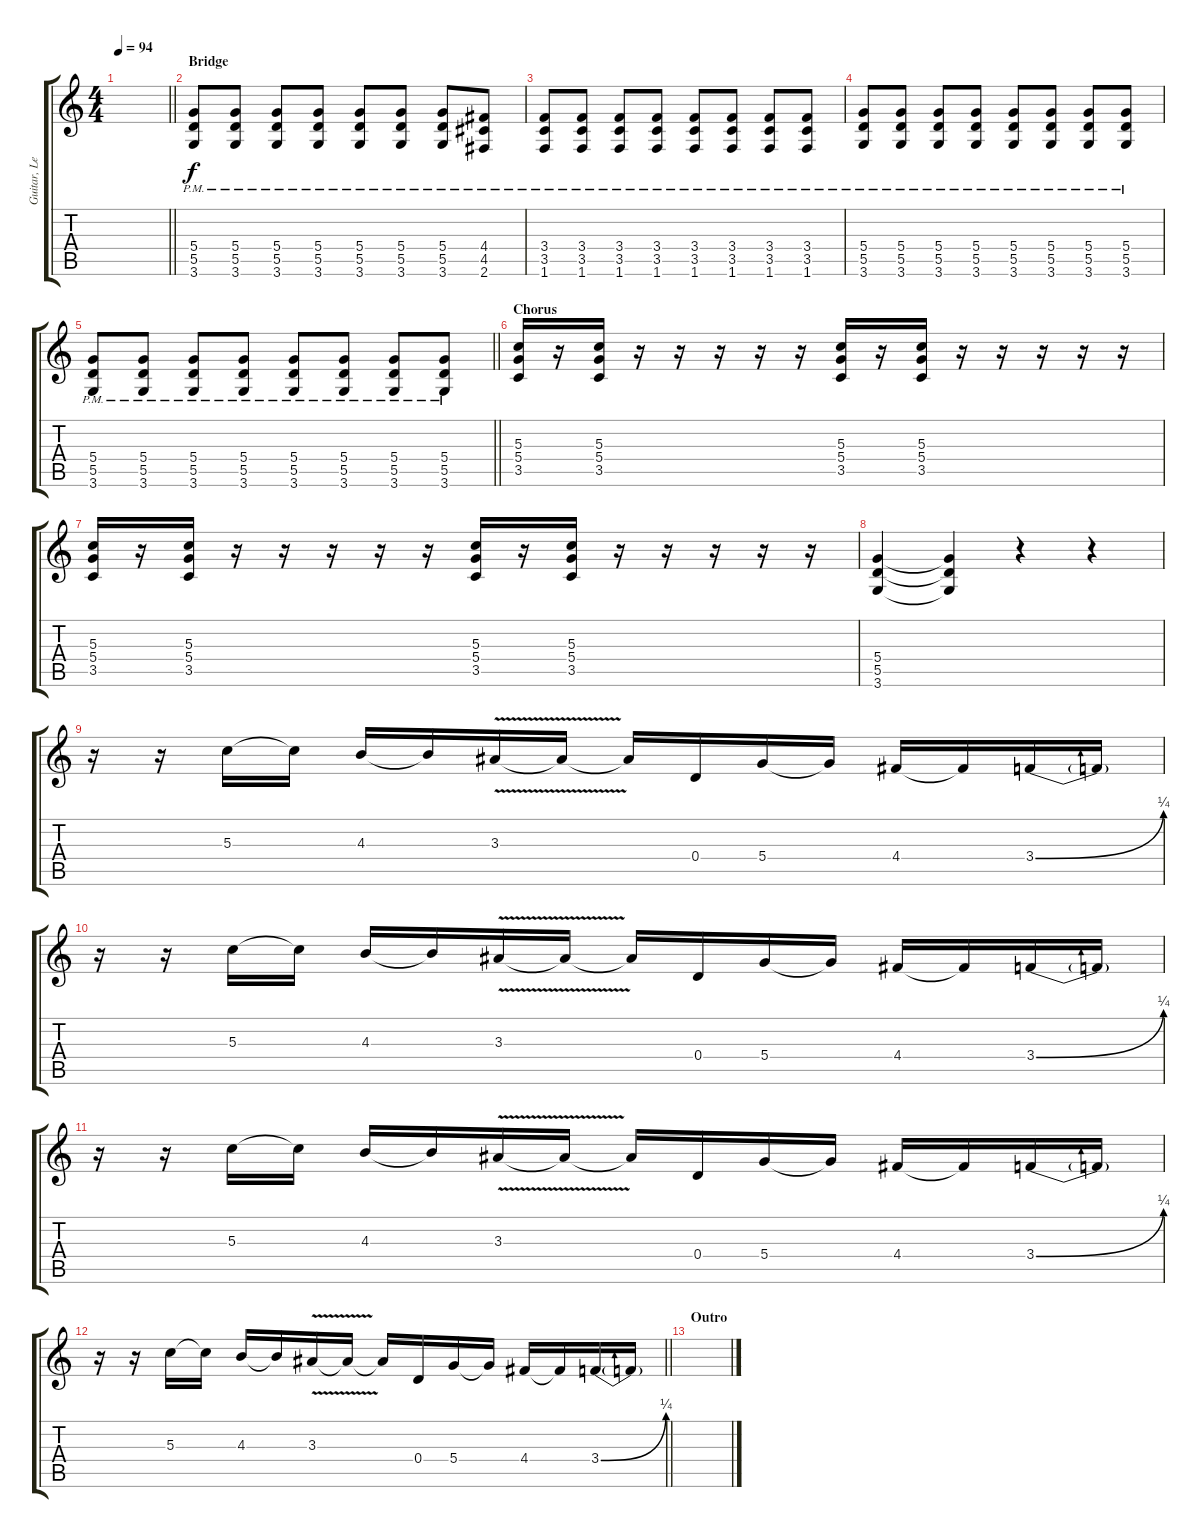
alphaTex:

\track ("Guitar, Lead" "Guitar, Le") {instrument distortionguitar}
\staff {score tabs}
\tuning (E4 B3 G3 D3 A2 E2) {hide}
\ts (4 4)
\tempo 94
\clef g2
\barLineRight lightlight
\ks c
|
\section ("" "Bridge")
(5.4{pm} 5.5{pm} 3.6{pm}).8 (5.4{pm} 5.5{pm} 3.6{pm}).8 (5.4{pm} 5.5{pm} 3.6{pm}).8 (5.4{pm} 5.5{pm} 3.6{pm}).8 (5.4{pm} 5.5{pm} 3.6{pm}).8 (5.4{pm} 5.5{pm} 3.6{pm}).8 (5.4{pm} 5.5{pm} 3.6{pm}).8 (4.4{pm} 4.5{pm} 2.6{pm}).8 |
(3.4{pm} 3.5{pm} 1.6{pm}).8 (3.4{pm} 3.5{pm} 1.6{pm}).8 (3.4{pm} 3.5{pm} 1.6{pm}).8 (3.4{pm} 3.5{pm} 1.6{pm}).8 (3.4{pm} 3.5{pm} 1.6{pm}).8 (3.4{pm} 3.5{pm} 1.6{pm}).8 (3.4{pm} 3.5{pm} 1.6{pm}).8 (3.4{pm} 3.5{pm} 1.6{pm}).8 |
(5.4{pm} 5.5{pm} 3.6{pm}).8 (5.4{pm} 5.5{pm} 3.6{pm}).8 (5.4{pm} 5.5{pm} 3.6{pm}).8 (5.4{pm} 5.5{pm} 3.6{pm}).8 (5.4{pm} 5.5{pm} 3.6{pm}).8 (5.4{pm} 5.5{pm} 3.6{pm}).8 (5.4{pm} 5.5{pm} 3.6{pm}).8 (5.4{pm} 5.5{pm} 3.6{pm}).8 |
\barLineRight lightlight
(5.4{pm} 5.5{pm} 3.6{pm}).8 (5.4{pm} 5.5{pm} 3.6{pm}).8 (5.4{pm} 5.5{pm} 3.6{pm}).8 (5.4{pm} 5.5{pm} 3.6{pm}).8 (5.4{pm} 5.5{pm} 3.6{pm}).8 (5.4{pm} 5.5{pm} 3.6{pm}).8 (5.4{pm} 5.5{pm} 3.6{pm}).8 (5.4{pm} 5.5{pm} 3.6{pm}).8 |
\section ("" "Chorus")
(5.3 5.4 3.5).16 r.16 (5.3 5.4 3.5).16 r.16 r.16 r.16 r.16 r.16 (5.3 5.4 3.5).16 r.16 (5.3 5.4 3.5).16 r.16 r.16 r.16 r.16 r.16 |
(5.3 5.4 3.5).16 r.16 (5.3 5.4 3.5).16 r.16 r.16 r.16 r.16 r.16 (5.3 5.4 3.5).16 r.16 (5.3 5.4 3.5).16 r.16 r.16 r.16 r.16 r.16 |
(5.4 5.5 3.6).4 (5.4{t} 5.5{t} 3.6{t}).4 r.4 r.4 |
r.16 r.16 5.3.16 5.3{t}.16 4.3.16 4.3{t}.16 3.3{v}.16 3.3{t}.16 3.3{t}.16 0.4.16 5.4.16 5.4{t}.16 4.4.16 4.4{t}.16 3.4{be (bend 0 0 60 1)}.16 3.4{t}.16 |
r.16 r.16 5.3.16 5.3{t}.16 4.3.16 4.3{t}.16 3.3{v}.16 3.3{t}.16 3.3{t}.16 0.4.16 5.4.16 5.4{t}.16 4.4.16 4.4{t}.16 3.4{be (bend 0 0 60 1)}.16 3.4{t}.16 |
r.16 r.16 5.3.16 5.3{t}.16 4.3.16 4.3{t}.16 3.3{v}.16 3.3{t}.16 3.3{t}.16 0.4.16 5.4.16 5.4{t}.16 4.4.16 4.4{t}.16 3.4{be (bend 0 0 60 1)}.16 3.4{t}.16 |
\barLineRight lightlight
r.16 r.16 5.3.16 5.3{t}.16 4.3.16 4.3{t}.16 3.3{v}.16 3.3{t}.16 3.3{t}.16 0.4.16 5.4.16 5.4{t}.16 4.4.16 4.4{t}.16 3.4{be (bend 0 0 60 1)}.16 3.4{t}.16 |
\section ("" "Outro")
